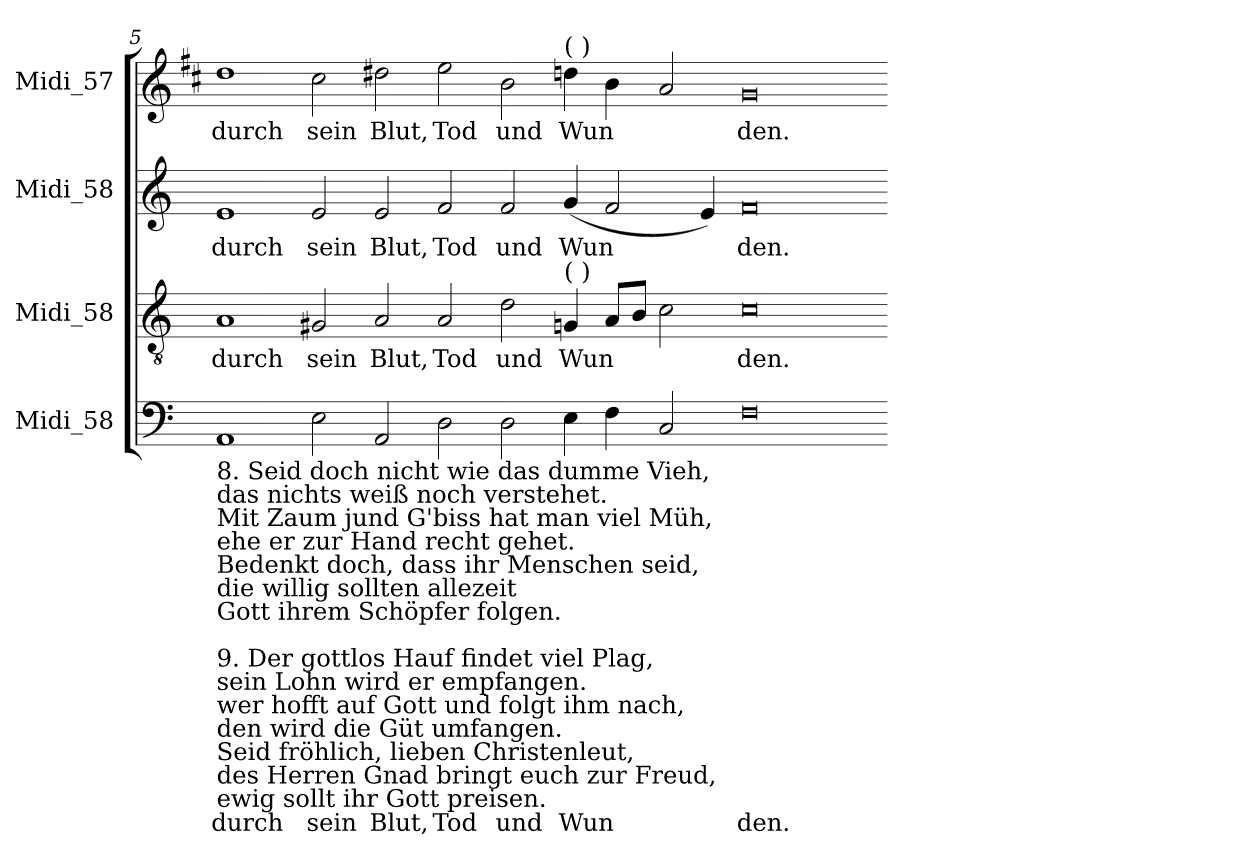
**kern	**text	**kern	**text	**kern	**text	**kern	**text
*part4	*part4	*part3	*part3	*part2	*part2	*part1	*part1
*staff4	*staff4	*staff3	*staff3	*staff2	*staff2	*staff1	*staff1
*I"Midi_58	*	*I"Midi_58	*	*I"Midi_58	*	*I"Midi_57	*
*clefF4	*	*clefGv2	*	*clefG2	*	*clefG2	*
*	*	*	*	*	*	*ITrd1c2	*
*k[]	*	*k[]	*	*k[]	*	*k[]	*
*C:	*	*C:	*	*C:	*	*C:	*
=5	=5	=5	=5	=5	=5	=5	=5
!LO:TX:b:t=8. Seid doch nicht wie das dumme Vieh,\ndas nichts weiß noch verstehet.\nMit Zaum jund G'biss hat man viel Müh,\nehe er zur Hand recht gehet.\nBedenkt doch, dass ihr Menschen seid,\ndie willig sollten allezeit\nGott ihrem Schöpfer folgen.\n\n9. Der gottlos Hauf findet viel Plag,\nsein Lohn wird er empfangen.\nwer hofft auf Gott und folgt ihm nach,\nden wird die Güt umfangen.\nSeid fröhlich, lieben Christenleut,\ndes Herren Gnad bringt euch zur Freud,\newig sollt ihr Gott preisen.	!	!	!	!	!	!	!
!	!LO:LY:b	!	!LO:LY:b	!	!LO:LY:b	!	!LO:LY:b
1AA	durch	1A	durch	1e	durch	1cc	durch
!	!LO:LY:b	!	!LO:LY:b	!	!LO:LY:b	!	!LO:LY:b
2E	sein	2G#X	sein	2e	sein	2b	sein
!	!LO:LY:b	!	!LO:LY:b	!	!LO:LY:b	!	!LO:LY:b
2AA	Blut,	2A	Blut,	2e	Blut,	2cc#X	Blut,
!	!LO:LY:b	!	!LO:LY:b	!	!LO:LY:b	!	!LO:LY:b
2D	Tod	2A	Tod	2f	Tod	2dd	Tod
!	!LO:LY:b	!	!LO:LY:b	!	!LO:LY:b	!	!LO:LY:b
2D	und	2d	und	2f	und	2a	und
!	!	!	!	!	!	!LO:TX:a:t=(  )	!
!	!	!LO:TX:a:t=(  )	!	!	!	!	!
!	!LO:LY:b	!	!LO:LY:b	!	!LO:LY:b	!	!LO:LY:b
4E	Wun	4G	Wun	(<4g	Wun	4cc	Wun
4F	.	8AL	.	2f	.	4a	.
.	.	8BJ	.	.	.	.	.
2C	.	2c	.	.	.	2g	.
.	.	.	.	4e)	.	.	.
!	!LO:LY:b	!	!LO:LY:b	!	!LO:LY:b	!	!LO:LY:b
0F	den.	0c	den.	0f	den.	0f	den.
=-	=-	=-	=-	=-	=-	=-	=-
*-	*-	*-	*-	*-	*-	*-	*-
